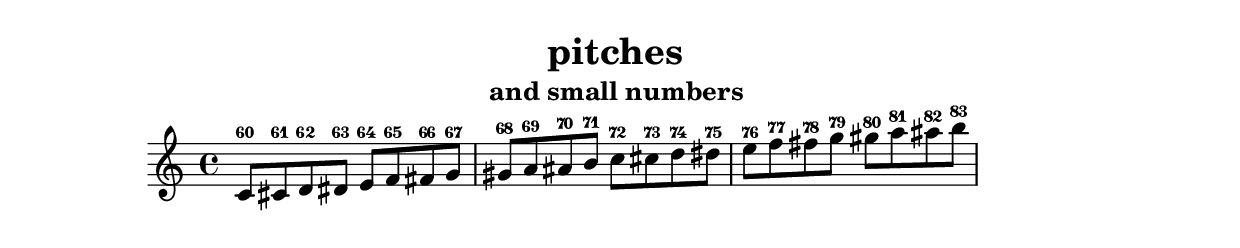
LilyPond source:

% [notes] external for Pure Data
% development-version July 14, 2014 
% by Jaime E. Oliver La Rosa
% la.rosa@nyu.edu
% @ the Waverly Labs in NYU MUSIC FAS
% Open this file with Lilypond
% more information is available at lilypond.org
% Released under the GNU General Public License.

% HEADERS

glissandoSkipOn = {
	\override NoteColumn.glissando-skip = ##t
	\hide NoteHead
	\hide Accidental
	\hide Tie
	\override NoteHead.no-ledgers = ##t
}

glissandoSkipOff = {
	\revert NoteColumn.glissando-skip
	\undo \hide NoteHead
	\undo \hide Tie
	\undo \hide Accidental
	\revert NoteHead.no-ledgers
}

\header {
	title = "pitches "
	subtitle = "and small numbers "
}

inst_part = \relative c' 
{

\time 4/4

\clef treble 
% ________________________________________bar 1 :
 c8-60  cis8-61 
	d8-62  dis8-63 
		e8-64  f8-65 
			fis8-66  g8-67  |
% ________________________________________bar 2 :
gis8-68  a8-69 
	ais8-70  b8-71 
		c8-72  cis8-73 
			d8-74  dis8-75  |
% ________________________________________bar 3 :
e8-76  f8-77 
	fis8-78  g8-79 
		gis8-80  a8-81 
			ais8-82  b8-83 
}

\score {
	\new Staff {
		\new Voice {
			\inst_part
		}
	}
	\layout {
		\mergeDifferentlyHeadedOn
		\mergeDifferentlyDottedOn
		\set harmonicDots = ##t
		\override Glissando.thickness = #4
		\set Staff.pedalSustainStyle = #'mixed
		\override TextSpanner.bound-padding = #1.0
		\override TextSpanner.bound-details.right.padding = #1.3
		\override TextSpanner.bound-details.right.stencil-align-dir-y = #CENTER
		\override TextSpanner.bound-details.left.stencil-align-dir-y = #CENTER
		\override TextSpanner.bound-details.right-broken.text = ##f
		\override TextSpanner.bound-details.left-broken.text = ##f
		\override Glissando.minimum-length = #4
		\override Glissando.springs-and-rods = #ly:spanner::set-spacing-rods
		\override Glissando.breakable = ##t
		\override Glissando.after-line-breaking = ##t
		\set baseMoment = #(ly:make-moment 1/8)
		\set beatStructure = #'(2 2 2 2)
		#(set-default-paper-size "a4")
	}
	\midi { }
}

\version "2.18.2"
% notes Pd External version testing 
